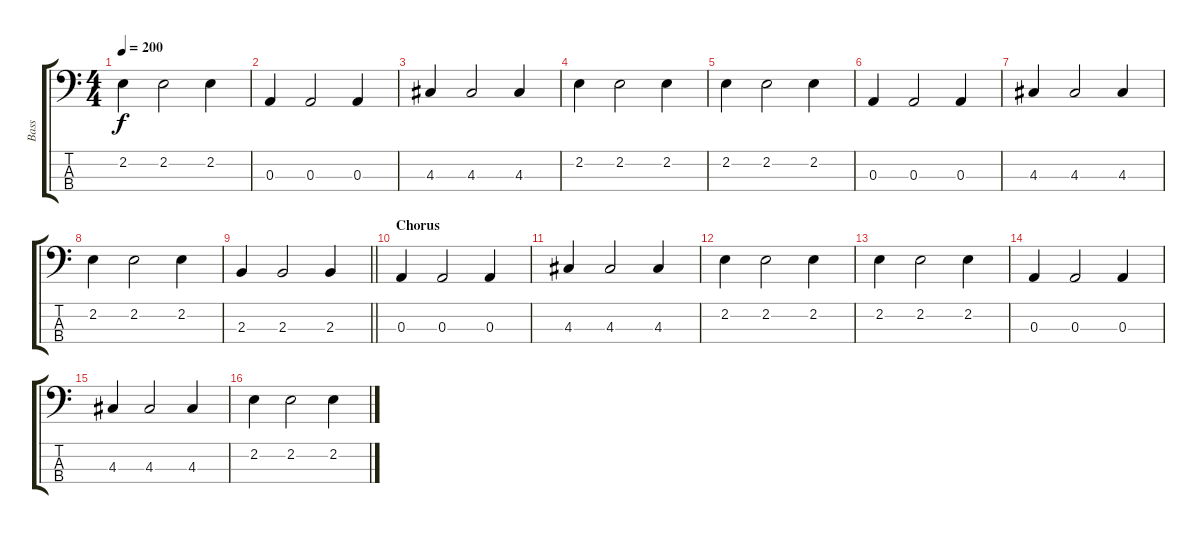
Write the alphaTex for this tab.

\track ("Bass" "Bass") {instrument electricbassfinger}
\staff {score tabs}
\tuning (G2 D2 A1 E1) {hide}
\ts (4 4)
\tempo 200
\clef f4
\ks c
2.2.4{dy f} 2.2.2 2.2.4 |
0.3.4 0.3.2 0.3.4 |
4.3.4 4.3.2 4.3.4 |
2.2.4 2.2.2 2.2.4 |
2.2.4 2.2.2 2.2.4 |
0.3.4 0.3.2 0.3.4 |
4.3.4 4.3.2 4.3.4 |
2.2.4 2.2.2 2.2.4 |
\barLineRight lightlight
2.3.4 2.3.2 2.3.4 |
\section ("" "Chorus")
0.3.4 0.3.2 0.3.4 |
4.3.4 4.3.2 4.3.4 |
2.2.4 2.2.2 2.2.4 |
2.2.4 2.2.2 2.2.4 |
0.3.4 0.3.2 0.3.4 |
4.3.4 4.3.2 4.3.4 |
2.2.4 2.2.2 2.2.4
